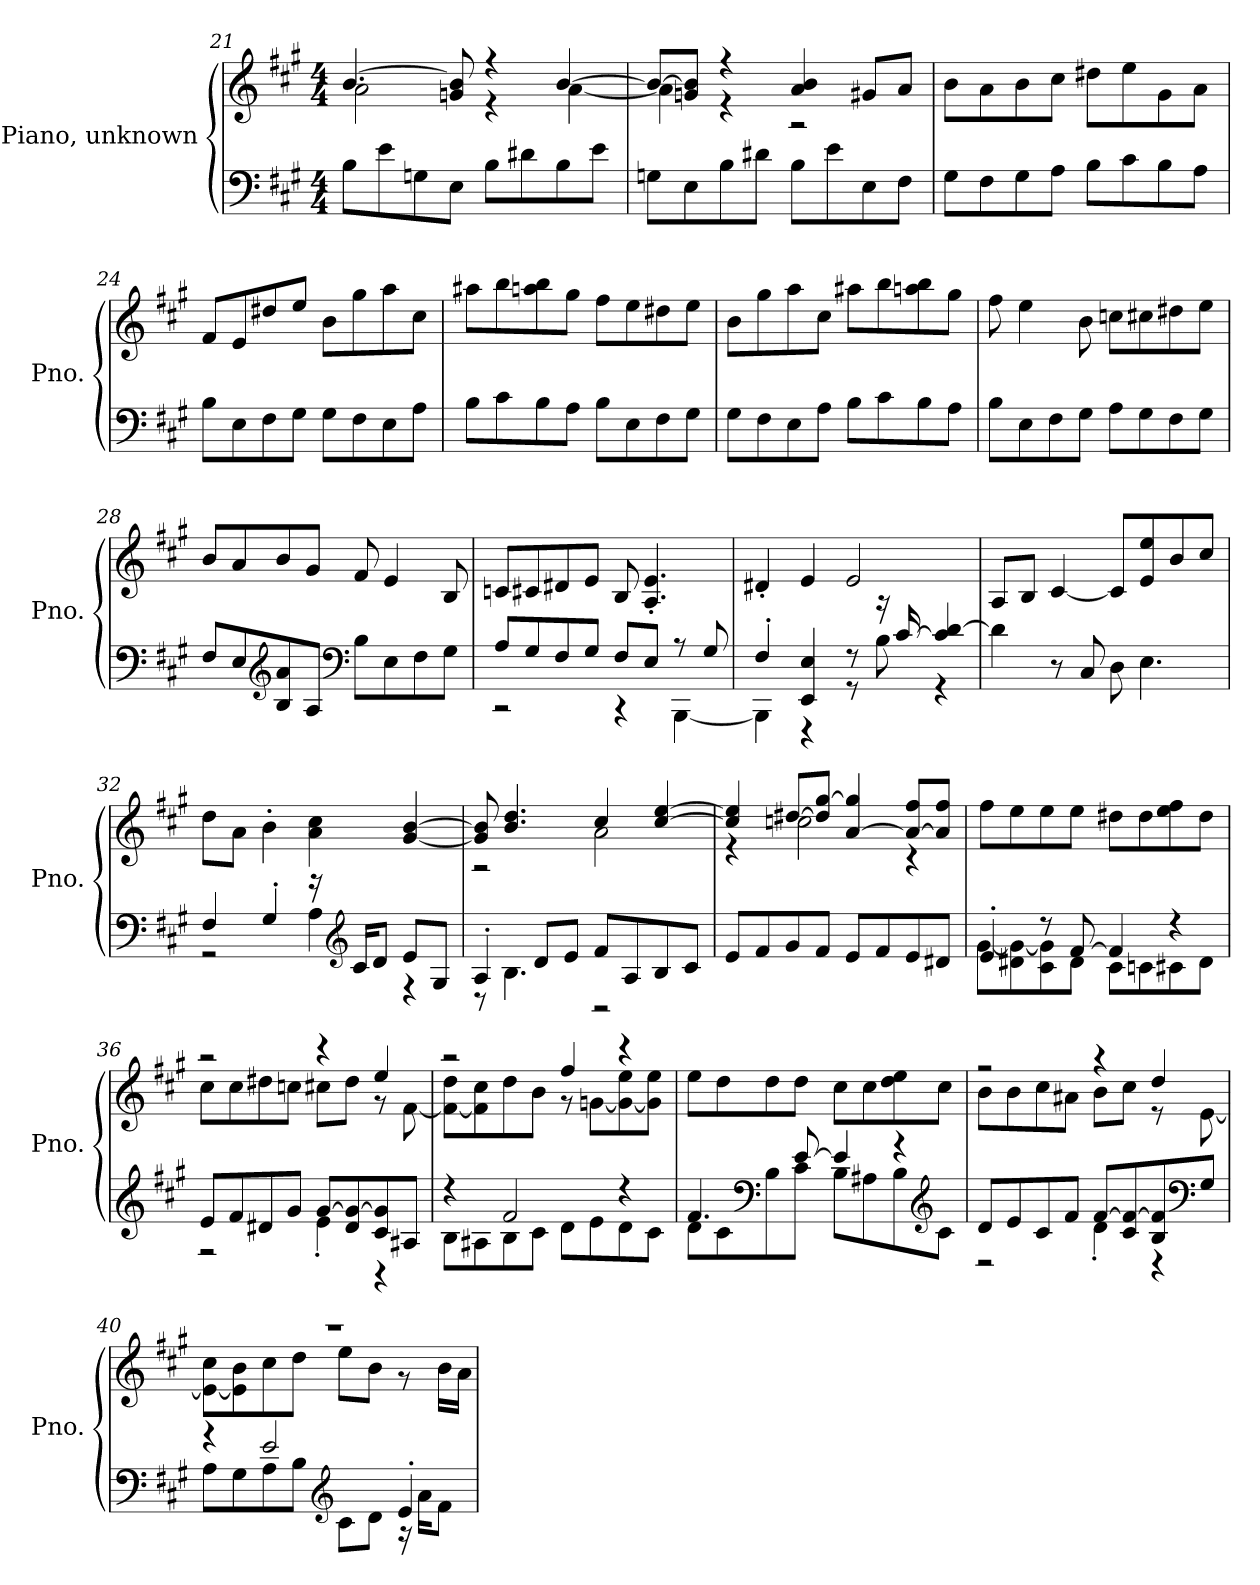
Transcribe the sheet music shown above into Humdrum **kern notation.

**kern	**kern
*part1	*part1
*staff2	*staff1
*I"Piano, unknown	*
*I'Pno.	*
*clefF4	*clefG2
*k[f#c#g#]	*k[f#c#g#]
*M4/4	*M4/4
=21	=21
*	*^
8B\L	[4.b/	2a\
8e\	.	.
8Gn\	.	.
8E\J	8gn/ 8b/]	.
8B\L	4r	4r
8d#X\	.	.
8B\	[4b/	[4a\
8e\J	.	.
!!LO:PB:g=z	!!
=22	=22	=22
8Gn\L	8b/L_	4a\]
8E\	8gn/ 8b/]J	.
8B\	4r	4r
8d#X\J	.	.
8B\L	4a/ 4b/	2r
8e\	.	.
8E\	8g#X/L	.
8F#\J	8a/J	.
*	*v	*v
=23	=23
8G#\L	8b\L
8F#\	8a\
8G#\	8b\
8A\J	8cc#\J
8B\L	8dd#X\L
8c#\	8ee\
8B\	8g#\
8A\J	8a\J
=24	=24
8B\L	8f#/L
8E\	8e/
8F#\	8dd#X/
8G#\J	8ee/J
8G#\L	8b\L
8F#\	8gg#\
8E\	8aa\
8A\J	8cc#\J
=25	=25
8B\L	8aa#X\L
8c#\	8bb\
8B\	8aan\ 8bb\
8A\J	8gg#\J
8B\L	8ff#\L
8E\	8ee\
8F#\	8dd#X\
8G#\J	8ee\J
!!LO:LB:g=z
=26	=26
8G#\L	8b\L
8F#\	8gg#\
8E\	8aa\
8A\J	8cc#\J
8B\L	8aa#X\L
8c#\	8bb\
8B\	8aan\ 8bb\
8A\J	8gg#\J
=27	=27
8B\L	8ff#\
8E\	4ee\
8F#\	.
8G#\J	8b\
8A\L	8ccn\L
8G#\	8cc#X\
8F#\	8dd#X\
8G#\J	8ee\J
=28	=28
8F#/L	8b/L
8E/	8a/
*clefG2	*
8B/ 8a/	8b/
8A/J	8g#/J
*clefF4	*
8B\L	8f#/
8E\	4e/
8F#\	.
8G#\J	8B/
!!LO:LB:g=z
=29	=29
*^	*
8A/L	2r	8cn/L
8G#/	.	8c#X/
8F#/	.	8d#X/
8G#/J	.	8e/J
8F#/L	4r	8B/
8E/J	.	4.A/' 4.e/'
8r	[4BBB\	.
8G#/	.	.
=30	=30	=30
4F#'/	4BBB\]	4d#X'/
4EE/ 4E/	4r	4e/
8r	8r	2e/
16r	8B\	.
[16c#/	.	.
4c#/] [4d/	4r	.
*v	*v	*
=31	=31
4d\]	8A/L
.	8B/J
8r	[4c#/
8C#/	.
8D\	8c#/L]
4.E\	8e/ 8ee/
.	8b/
.	8cc#/J
=32	=32
*^	*
4F#/	2r	8dd\L
.	.	8a\J
4G#'/	.	4b'\
16r	4A\	4a\ 4cc#\
*clefG2	*	*
16c#/KL	.	.
8d/J	.	.
8e/L	4r	[4g#/ [4b/
8G#/J	.	.
!!LO:LB:g=z
=33	=33	=33
*	*	*^
4A'/	8r	8g#/] 8b/]	2r
.	4.B\	4.b/ 4.dd/	.
8d/L	.	.	.
8e/J	.	.	.
8f#/L	2r	4cc#/	2a\
8A/	.	.	.
8B/	.	[4cc#/ [4ee/	.
8c#/J	.	.	.
*v	*v	*	*
=34	=34	=34
8e/L	4cc#/] 4ee/]	4r
8f#/	.	.
8g#/	[8dd#X/L	2ccn\
8f#/J	8dd#/] [8gg#/J	.
8e/L	[4a/ 4gg#/]	.
8f#/	.	.
8e/	8a/_ 8ff#/L	4r
8d#X/J	8a/] 8ff#/J	.
*	*v	*v
=35	=35
*^	*
4e'/	[8g#\L	8ff#\L
.	8d#X\ 8g#\_	8ee\
8r	8c#\ 8g#\]	8ee\
[8f#/	8d#\J	8ee\J
4f#/]	8c#\L	8dd#X\L
.	8cn\	8dd#\
4r	8c#X\	8ee\ 8ff#\
.	8d#\J	8dd#\J
!!LO:LB:g=z
=36	=36	=36
*	*	*^
8e/L	2r	2r	8cc#\L
8f#/	.	.	8cc#\
8d#X/	.	.	8dd#X\
8g#/J	.	.	8ccn\J
[8g#/L	4e'\	4r	8cc#X\L
8d#/ 8g#/_	.	.	8dd#\J
8c#/ 8g#/]	4r	4ee/	8r
8A#X/J	.	.	[8f#\
=37	=37	=37	=37
4r	8B\L	2r	8f#\_ 8dd\L
.	8A#X\	.	8f#\] 8cc#\
2f#/	8B\	.	8dd\
.	8c#\J	.	8b\J
.	8d\L	4ff#/	8r
.	8e\	.	[8gn\L
4r	8d\	4r	8g\_ 8ee\
.	8c#\J	.	8g\] 8ee\J
*	*	*v	*v
=38	=38	=38
4.f#/	8d\L	8ee\L
.	8c#\	8dd\
*clefF4	*	*
.	8B\	8dd\
[8e/	8c#\J	8dd\J
4e/]	8B\L	8cc#\L
.	8A#X\	8cc#\
4r	8B\	8dd\ 8ee\
*clefG2	*	*
.	8c#\J	8cc#\J
!!LO:LB:g=z
=39	=39	=39
*	*	*^
8d/L	2r	2r	8b\L
8e/	.	.	8b\
8c#/	.	.	8cc#\
8f#/J	.	.	8a#X\J
[8f#/L	4d'\	4r	8b\L
8c#/ 8f#/_	.	.	8cc#\J
8B/ 8f#/]	4r	4dd/	8r
*clefF4	*	*	*
8G#/J	.	.	[8e\
=40	=40	=40	=40
4r	8A\L	1r	8e\_ 8cc#\L
.	8G#\	.	8e\] 8b\
2e/	8A\	.	8cc#\
.	8B\J	.	8dd\J
*clefG2	*	*	*
.	8c#\L	.	8ee\L
.	8d\J	.	8b\J
4e'/	16r	.	8r
.	16a\KL	.	.
.	8f#\J	.	16b\LL
.	.	.	16a\JJ
*v	*v	*	*
*	*v	*v
=	=
*-	*-
